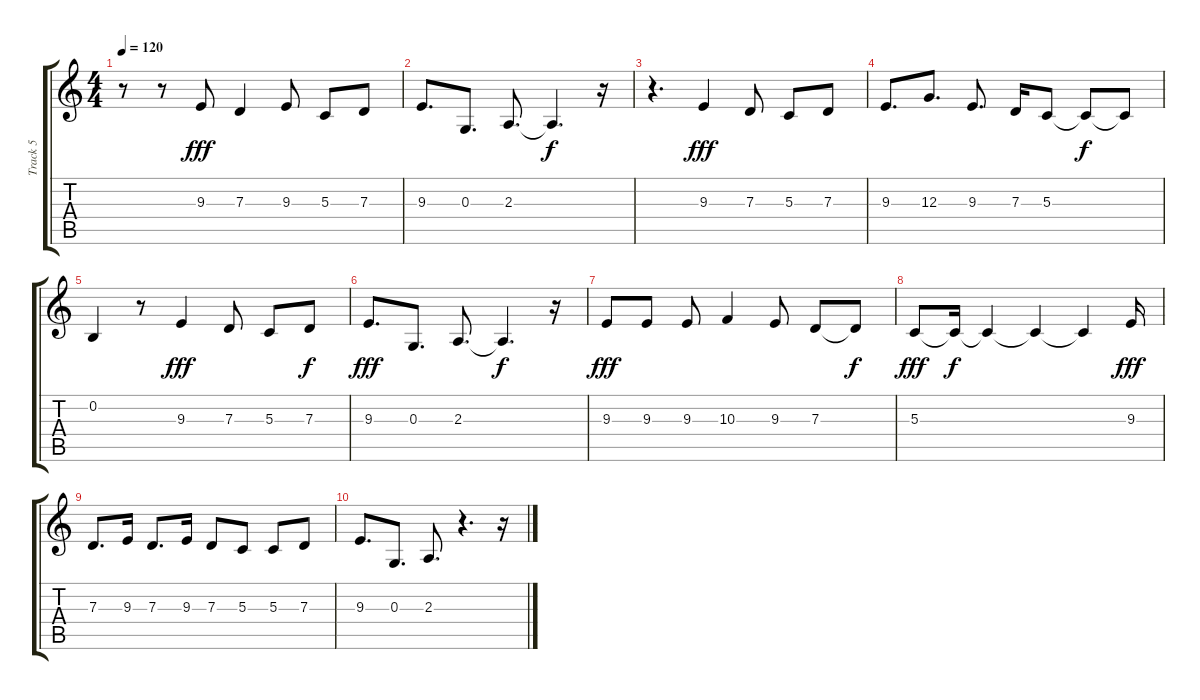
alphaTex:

\track ("Track 5" "Track 5") {instrument panflute}
\staff {score tabs}
\tuning (E4 B3 G3 D3 A2 E2) {hide}
\ts (4 4)
\tempo 120
\clef g2
\ks c
r.8{dy fff} r.8 9.3.8 7.3.4 9.3.8 5.3.8 7.3.8 |
9.3.8{d} 0.3.8{d} 2.3.8{d} 2.3{t}.4{d dy f} r.16 |
r.4{d} 9.3.4{dy fff} 7.3.8 5.3.8 7.3.8 |
9.3.8{d} 12.3.8{d} 9.3.8{d} 7.3.16 5.3.8 5.3{t}.8{dy f} 5.3{t}.8 |
0.2.4 r.8 9.3.4{dy fff} 7.3.8 5.3.8 7.3.8{dy f} |
9.3.8{d dy fff} 0.3.8{d} 2.3.8{d} 2.3{t}.4{d dy f} r.16 |
9.3.8{dy fff} 9.3.8 9.3.8 10.3.4 9.3.8 7.3.8 7.3{t}.8{dy f} |
5.3.8{dy fff} 5.3{t}.16{dy f} 5.3{t}.4 5.3{t}.4 5.3{t}.4 9.3.16{dy fff} |
7.3.8{d} 9.3.16 7.3.8{d} 9.3.16 7.3.8 5.3.8 5.3.8 7.3.8 |
9.3.8{d} 0.3.8{d} 2.3.8{d} r.4{d} r.16
